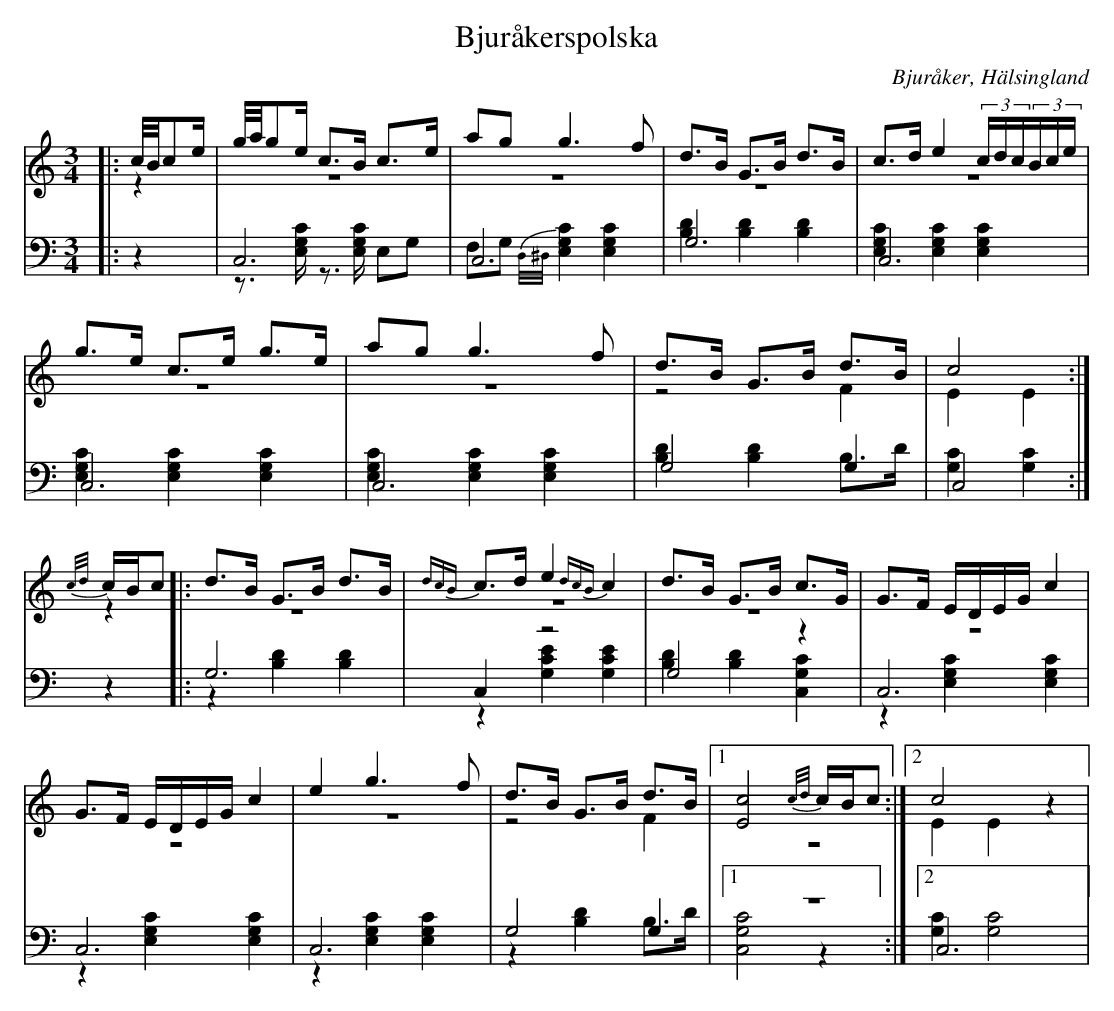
X:1
T: Bjuråkerspolska
O: Bjuråker, Hälsingland
M: 3/4
L: 1/8
K: C
V:1
V:2 merge
V:3
V:4 merge
V:1
|:c//B//ce/|g//a//ge/ c>B c>e|ag g3 f|d>B G>B d>B|c>d e2 (3c/d/c/(3B/c/e/|
g>e c>e g>e|ag g3 f|d>B G>B d>B|c4:|
{c/d/}c/B/c |:d>B G>B d>B|{dcB}c>d e2 {dcB}c2|d>B G>B c>G|G>F E/D/E/G/ c2|
G>F E/D/E/G/ c2|e2 g3 f|d>B G>B d>B|1 [E4c4] {c/d/}c/B/c:|2 c4 z2|
V:2
|:z2|z6|z6|z6|z6|
z6|z6|z4 F2|E2 E2:|
z2|:z6|z6|z6|z6|
 z6|z6|z4 F2|1 z6:|2 E2 E2 z2|
V:3 clef=bass
|:z2|C,6|C,6|G,6|C,6|
C,6|C,6|G,4 G,2|C,4:|
z2|:G,6|C,2 z4|G,4 z2|C,6|
 C,6|C,6|G,4 G,2|1 z6:|2 C,6|
V:4 clef=bass
|:z2|z>[E,G,C] z>[E,G,C] E,G,|F,G, {D,/^D,/}[E,2G,2C2] [E,2G,2C2]|[B,2D2] [B,2D2] [B,2D2]|[E,2G,2C2] [E,2G,2C2] [E,2G,2C2]|
[E,2G,2C2] [E,2G,2C2] [E,2G,2C2]|[E,2G,2C2] [E,2G,2C2] [E,2G,2C2]|[B,2D2] [B,2D2] B,>D|[G,2C2][G,2C2]:|
z2|:z2 [B,2D2] [B,2D2]|z2 [G,2C2E2] [G,2C2E2]|[B,2D2][B,2D2] [C,2G,2C2]|z2 [E,2G,2C2] [E,2G,2C2]|
z2 [E,2G,2C2] [E,2G,2C2]|z2 [E,2G,2C2] [E,2G,2C2]|z2 [B,2D2] B,>D|1 [C,4G,4C4] z2:|2 [G,2C2] [G,4C4]|
